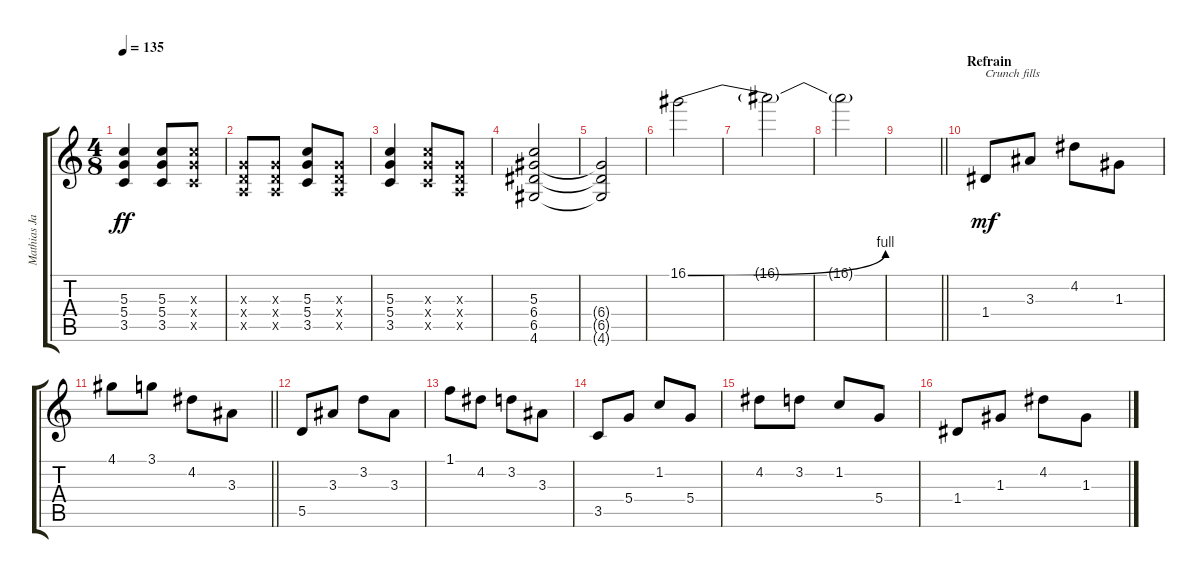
\track ("Mathias Jabs" "Mathias Ja") {instrument distortionguitar}
\staff {score tabs}
\tuning (E4 B3 G3 D3 A2 E2) {hide}
\ts (4 8)
\tempo 135
\clef g2
\ks c
(5.3 5.4 3.5).4{dy ff} (5.3 5.4 3.5).8 (5.3{x} 5.4{x} 3.5{x}).8 |
(0.3{x} 0.4{x} 0.5{x}).8 (0.3{x} 0.4{x} 0.5{x}).8 (5.3 5.4 3.5).8 (0.3{x} 0.4{x} 0.5{x}).8 |
(5.3 5.4 3.5).4 (5.3{x} 5.4{x} 3.5{x}).8 (0.3{x} 0.4{x} 0.5{x}).8 |
(5.3 6.4 6.5 4.6).2 |
(6.4{t} 6.5{t} 4.6{t}).2 |
16.1{be (bend 0 0 60 4)}.2 |
16.1{t}.2 |
16.1{t}.2 |
\barLineRight lightlight
|
\section ("" "Refrain")
1.4.8{txt "Crunch fills" dy mf} 3.3.8 4.2.8 1.3.8 |
\barLineRight lightlight
4.1.8 3.1.8 4.2.8 3.3.8 |
\section ("" "")
5.5.8 3.3.8 3.2.8 3.3.8 |
1.1.8 4.2.8 3.2.8 3.3.8 |
3.5.8 5.4.8 1.2.8 5.4.8 |
4.2.8 3.2.8 1.2.8 5.4.8 |
1.4.8 1.3.8 4.2.8 1.3.8
